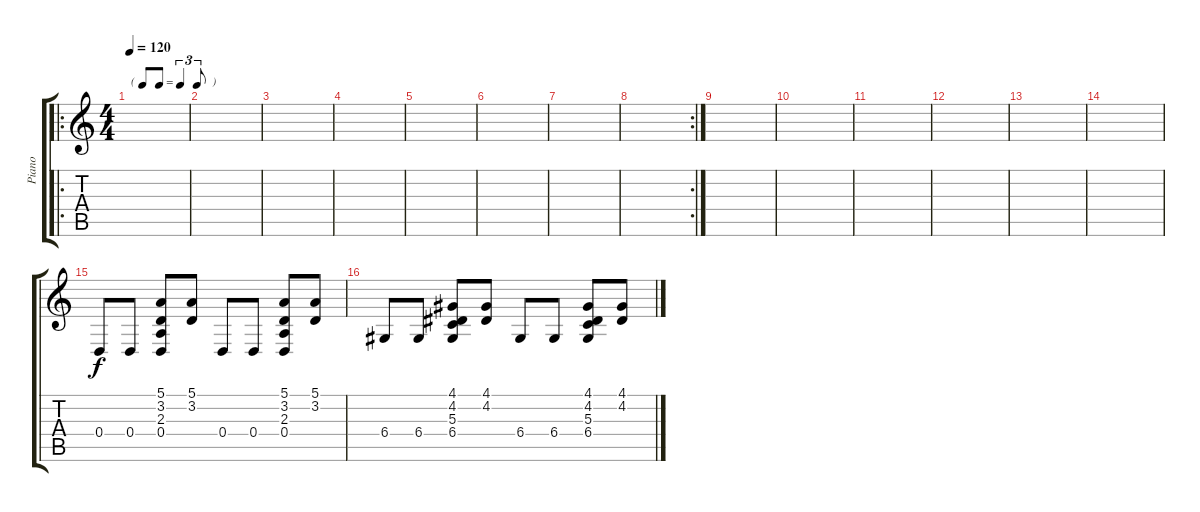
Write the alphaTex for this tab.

\track ("Piano" "Piano") {instrument electricpiano2}
\staff {score tabs}
\tuning (E4 B3 G3 D3 A2 E2) {hide}
\ro
\ts (4 4)
\tf triplet8th
\tempo 120
\clef g2
\ks c
|
|
|
|
|
|
|
\rc 2
|
|
|
|
|
|
|
0.4.8 0.4.8 (5.1 3.2 2.3 0.4).8 (5.1 3.2).8 0.4.8 0.4.8 (5.1 3.2 2.3 0.4).8 (5.1 3.2).8 |
6.4.8 6.4.8 (4.1 4.2 5.3 6.4).8 (4.1 4.2).8 6.4.8 6.4.8 (4.1 4.2 5.3 6.4).8 (4.1 4.2).8
